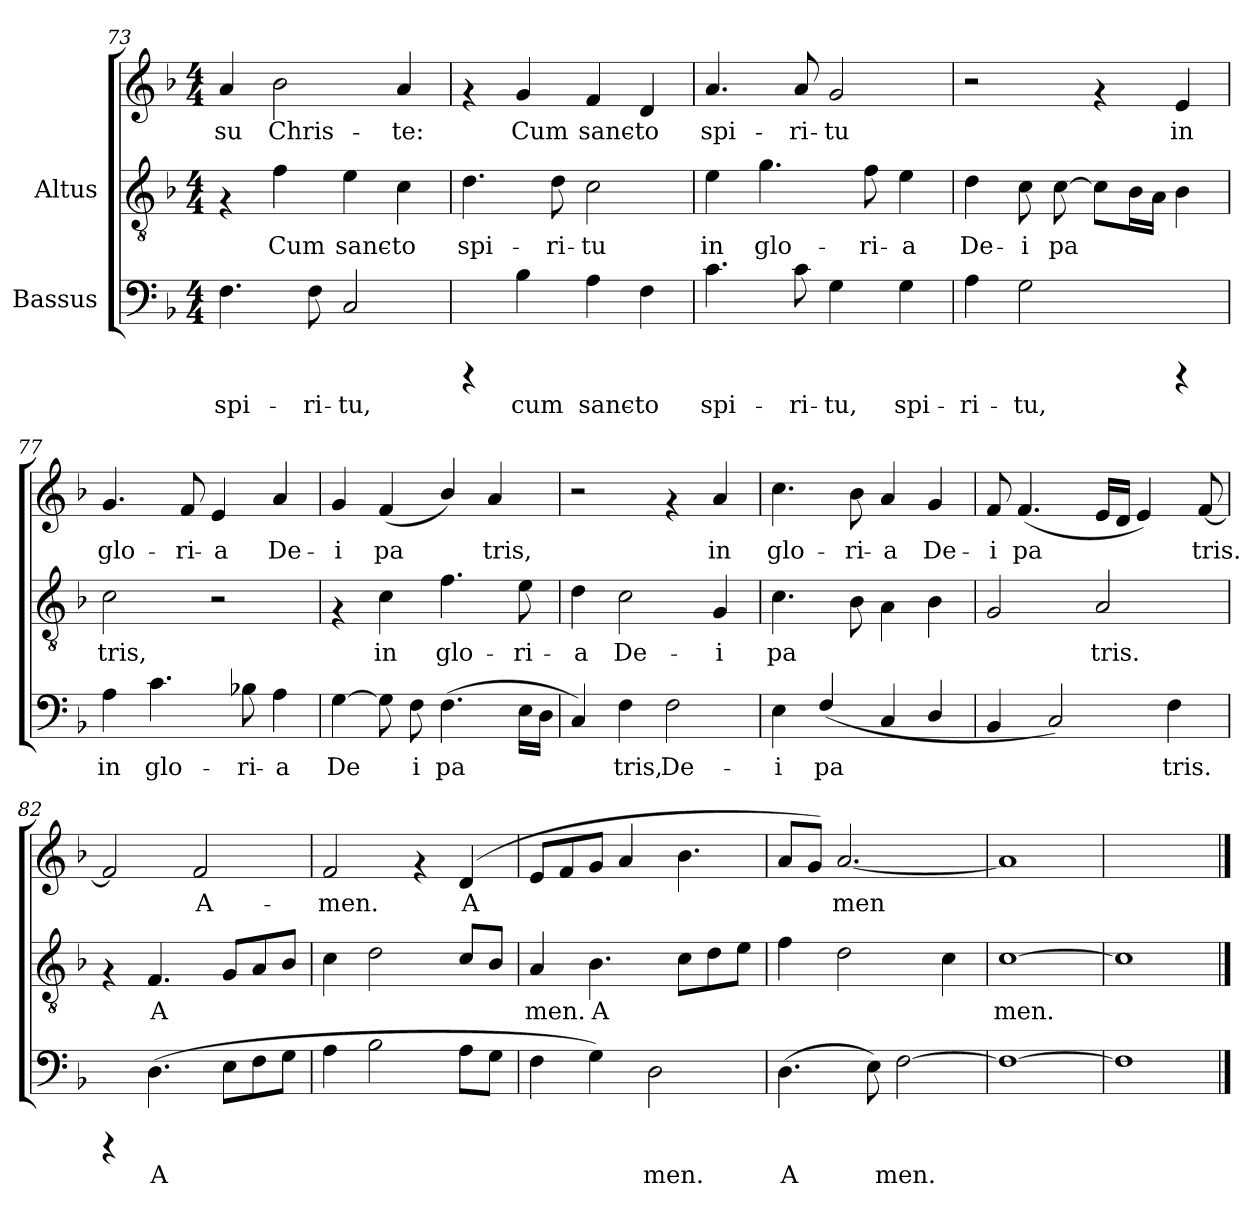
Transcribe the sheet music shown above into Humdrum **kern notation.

**kern	**text	**kern	**text	**kern	**text
*part2	*part2	*part1	*part1	*part1	*part1
*staff3	*staff3	*staff2	*staff2	*staff1	*staff1
*I"Bassus	*	*I"Altus	*	*	*
!!LO:LB:g=z
*clefF4	*	*clefGv2	*	*clefG2	*
*k[b-]	*	*k[b-]	*	*k[b-]	*
*F:	*	*F:	*	*F:	*
*M4/4	*	*M4/4	*	*M4/4	*
=73	=73	=73	=73	=73	=73
!	!LO:LY:b:cj	!	!	!	!LO:LY:b:cj
4.F\	spi-	4rF	.	4a/	su
!	!	!	!LO:LY:b:cj	!	!LO:LY:b:cj
.	.	4f\	Cum	2b-\	Chris-
!	!LO:LY:b:cj	!	!	!	!
8F\	-ri-	.	.	.	.
!	!LO:LY:b:cj	!	!LO:LY:b:cj	!	!
2C/	-tu,	4e\	sanc-	.	.
!	!	!	!LO:LY:b:cj	!	!LO:LY:b:cj
.	.	4c\	-to	4a/	-te:
!!LO:LB:g=z
=74	=74	=74	=74	=74	=74
!	!	!	!LO:LY:b:cj	!	!
4rCCC	.	4.d\	spi-	4rf	.
!	!LO:LY:b:cj	!	!	!	!LO:LY:b:cj
4B-\	cum	.	.	4g/	Cum
!	!	!	!LO:LY:b:cj	!	!
.	.	8d\	-ri-	.	.
!	!LO:LY:b:cj	!	!LO:LY:b:cj	!	!LO:LY:b:cj
4A\	sanc-	2c\	-tu	4f/	sanc-
!	!LO:LY:b:cj	!	!	!	!LO:LY:b:cj
4F\	-to	.	.	4d/	-to
=75	=75	=75	=75	=75	=75
!	!LO:LY:b:cj	!	!LO:LY:b:cj	!	!LO:LY:b:cj
4.c\	spi-	4e\	in	4.a/	spi-
!	!	!	!LO:LY:b:cj	!	!
.	.	4.g\	glo-	.	.
!	!LO:LY:b:cj	!	!	!	!LO:LY:b:cj
8c\	-ri-	.	.	8a/	-ri-
!	!LO:LY:b:cj	!	!	!	!LO:LY:b:cj
4G\	-tu,	.	.	2g/	-tu
!	!	!	!LO:LY:b:cj	!	!
.	.	8f\	-ri-	.	.
!	!LO:LY:b:cj	!	!LO:LY:b:cj	!	!
4G\	spi-	4e\	-a	.	.
=76	=76	=76	=76	=76	=76
!	!LO:LY:b:cj	!	!LO:LY:b:cj	!	!
4A\	-ri-	4d\	De-	2r	.
!	!LO:LY:b:cj	!	!LO:LY:b:cj	!	!
2G\	-tu,	8c\	-i	.	.
!	!	!	!LO:LY:b:cj	!	!
.	.	[>8c\	pa-	.	.
!	!	!	!LO:LY:b:cj	!	!
.	.	8c\L]	--	4rf	.
!	!	!	!LO:LY:b:cj	!	!
.	.	16B-\	--	.	.
!	!	!	!LO:LY:b:cj	!	!
.	.	16A\J	--	.	.
!	!	!	!LO:LY:b:cj	!	!LO:LY:b:cj
4rCCC	.	4B-\	--	4e/	in
=77	=77	=77	=77	=77	=77
!	!LO:LY:b:cj	!	!LO:LY:b:cj	!	!LO:LY:b:cj
4A\	in	2c\	-tris,	4.g/	-glo-
!	!LO:LY:b:cj	!	!	!	!
4.c\	glo-	.	.	.	.
!	!	!	!	!	!LO:LY:b:cj
.	.	.	.	8f/	-ri-
!	!	!	!	!	!LO:LY:b:cj
.	.	2r	.	4e/	-a
!	!LO:LY:b:cj	!	!	!	!
8B-X\	-ri-	.	.	.	.
!	!LO:LY:b:cj	!	!	!	!LO:LY:b:cj
4A\	-a	.	.	4a/	De-
!!LO:PB:g=z
=78	=78	=78	=78	=78	=78
!	!LO:LY:b:cj	!	!	!	!LO:LY:b:cj
[>4G\	De-	4rF	.	4g/	i
!	!LO:LY:b:cj	!	!LO:LY:b:cj	!	!LO:LY:b:cj
8G\]	-	4c\	in	(<4f/	pa-
!	!LO:LY:b:cj	!	!	!	!
8F\	i	.	.	.	.
!	!LO:LY:b:cj	!	!LO:LY:b:cj	!	!LO:LY:b:cj
(>4.F\	pa-	4.f\	glo-	4b-/)	-
!	!	!	!	!	!LO:LY:b:cj
.	.	.	.	4a/	tris,
!	!LO:LY:b:cj	!	!LO:LY:b:cj	!	!
16E\L	--	8e\	-ri-	.	.
!	!LO:LY:b:cj	!	!	!	!
16D\J	--	.	.	.	.
=79	=79	=79	=79	=79	=79
!	!LO:LY:b:cj	!	!LO:LY:b:cj	!	!
4C/)	-	4d\	a	2r	.
!	!LO:LY:b:cj	!	!LO:LY:b:cj	!	!
4F\	tris,	2c\	De-	.	.
!	!LO:LY:b:cj	!	!	!	!
2F\	De-	.	.	4rf	.
!	!	!	!LO:LY:b:cj	!	!LO:LY:b:cj
.	.	4G/	-i	4a/	-in
=80	=80	=80	=80	=80	=80
!	!LO:LY:b:cj	!	!LO:LY:b:cj	!	!LO:LY:b:cj
4E\	-i	4.c\	-pa-	4.cc\	glo-
!	!LO:LY:b:cj	!	!	!	!
(<4F/	pa-	.	.	.	.
!	!	!	!LO:LY:b:cj	!	!LO:LY:b:cj
.	.	8B-\	--	8b-\	-ri-
!	!LO:LY:b:cj	!	!LO:LY:b:cj	!	!LO:LY:b:cj
4C/	--	4A\	--	4a/	-a
!	!LO:LY:b:cj	!	!LO:LY:b:cj	!	!LO:LY:b:cj
4D/	--	4B-\	--	4g/	De-
=81	=81	=81	=81	=81	=81
!	!LO:LY:b:cj	!	!LO:LY:b:cj	!	!LO:LY:b:cj
4BB-/	-	2G/	.	8f/	-i
!	!	!	!	!	!LO:LY:b:cj
.	.	.	.	(<4.f/	pa-
!	!LO:LY:b:cj	!	!	!	!
2C/)	.	.	.	.	.
!	!	!	!LO:LY:b:cj	!	!LO:LY:b:cj
.	.	2A/	tris.	16e/L	-
!	!	!	!	!	!LO:LY:b:cj
.	.	.	.	16d/J	.
!	!	!	!	!	!LO:LY:b:cj
.	.	.	.	4e/)	.
!	!LO:LY:b:cj	!	!	!	!
4F\	tris.	.	.	.	.
!	!	!	!	!	!LO:LY:b:cj
.	.	.	.	[<8f/	tris.
!!LO:LB:g=z
=82	=82	=82	=82	=82	=82
!	!	!	!	!	!LO:LY:b:cj
4rCCC	.	4rF	.	2f/]	.
!	!LO:LY:b:cj	!	!LO:LY:b:cj	!	!
(>4.D\	A-	4.F/	-A-	.	.
!	!	!	!	!	!LO:LY:b:cj
.	.	.	.	2f/	A-
!	!LO:LY:b:cj	!	!LO:LY:b:cj	!	!
8E\L	--	8G/L	--	.	.
!	!LO:LY:b:cj	!	!LO:LY:b:cj	!	!
8F\	--	8A/	--	.	.
!	!LO:LY:b:cj	!	!LO:LY:b:cj	!	!
8G\J	--	8B-/J	--	.	.
=83	=83	=83	=83	=83	=83
!	!	!	!	!	!LO:LY:b:cj
4A\	.	4c\	.	2f/	-men.
2B-\	.	2d\	.	.	.
.	.	.	.	4rf	.
!	!	!	!	!	!LO:LY:b:cj
8A\L	.	8c/L	.	(<4d/	A-
8G\J	.	8B-/J	.	.	.
=84	=84	=84	=84	=84	=84
!	!LO:LY:b:cj	!	!LO:LY:b:cj	!	!
4F\	-	4A/	-men.	8e/L	.
.	.	.	.	8f/	.
!	!LO:LY:b:cj	!	!LO:LY:b:cj	!	!
4G\)	.	4.B-\	A-	8g/J	.
.	.	.	.	4a/	.
!	!LO:LY:b:cj	!	!	!	!
2D\	men.	.	.	.	.
!	!	!	!LO:LY:b:cj	!	!
.	.	8c\L	--	4.b-\	.
!	!	!	!LO:LY:b:cj	!	!
.	.	8d\	--	.	.
!	!	!	!LO:LY:b:cj	!	!
.	.	8e\J	--	.	.
=85	=85	=85	=85	=85	=85
!	!LO:LY:b:cj	!	!	!	!LO:LY:b:cj
(>4.D\	A-	4f\	.	8a/L	-
!	!	!	!	!	!LO:LY:b:cj
.	.	.	.	8g/J)	.
!	!	!	!	!	!LO:LY:b:cj
.	.	2d\	.	[<2.a/	men
!	!LO:LY:b:cj	!	!	!	!
8E\)	-	.	.	.	.
!	!LO:LY:b:cj	!	!	!	!
[>2F\	men.	.	.	.	.
.	.	4c\	.	.	.
=86	=86	=86	=86	=86	=86
!	!	!	!LO:LY:b:cj	!	!
1F_>	.	[>1c	men.	1a]	.
=87	=87	=87	=87	=87	=87
1F]	.	1c]	.	1ryy	.
==	==	==	==	==	==
*-	*-	*-	*-	*-	*-
